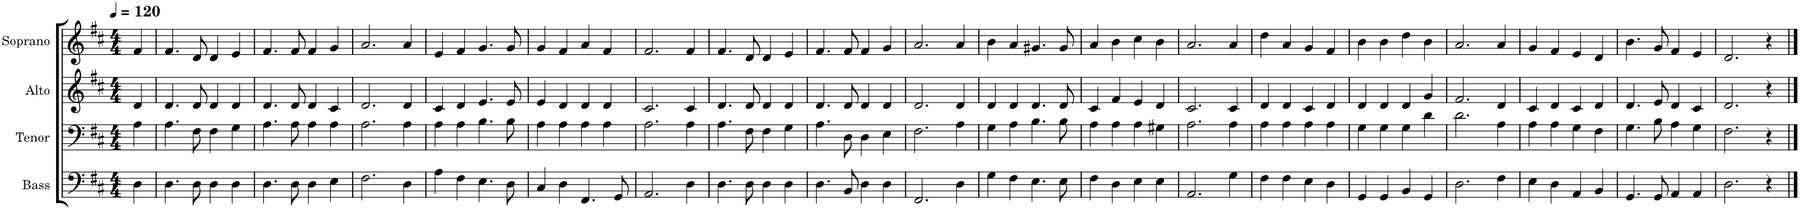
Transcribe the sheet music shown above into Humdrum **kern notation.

**kern	**kern	**kern	**kern
*part4	*part3	*part2	*part1
*staff4	*staff3	*staff2	*staff1
*I"Bass	*I"Tenor	*I"Alto	*I"Soprano
*I'B.	*I'T.	*I'A.	*I'S.
*clefF4	*clefF4	*clefG2	*clefG2
*k[f#c#]	*k[f#c#]	*k[f#c#]	*k[f#c#]
*M4/4	*M4/4	*M4/4	*M4/4
*MM120	*MM120	*MM120	*MM120
=	=	=	=
4D\	4A\	4d/	4f#/
=1	=1	=1	=1
4.D\	4.A\	4.d/	4.f#/
8D\	8F#\	8d/	8d/
4D\	4F#\	4d/	4d/
4D\	4G\	4d/	4e/
=2	=2	=2	=2
4.D\	4.A\	4.d/	4.f#/
8D\	8A\	8d/	8f#/
4D\	4A\	4d/	4f#/
4E\	4A\	4c#/	4g/
=3	=3	=3	=3
2.F#\	2.A\	2.d/	2.a/
4D\	4A\	4d/	4a/
=4	=4	=4	=4
4A\	4A\	4c#/	4e/
4F#\	4A\	4d/	4f#/
4.E\	4.B\	4.e/	4.g/
8D\	8B\	8e/	8g/
=5	=5	=5	=5
4C#/	4A\	4e/	4g/
4D\	4A\	4d/	4f#/
4.FF#/	4A\	4d/	4a/
.	4A\	4d/	4f#/
8GG/	.	.	.
=6	=6	=6	=6
2.AA/	2.A\	2.c#/	2.f#/
4D\	4A\	4c#/	4f#/
=7	=7	=7	=7
4.D\	4.A\	4.d/	4.f#/
8D\	8F#\	8d/	8d/
4D\	4F#\	4d/	4d/
4D\	4G\	4d/	4e/
=8	=8	=8	=8
4.D\	4.A\	4.d/	4.f#/
8BB/	8D\	8d/	8f#/
4D\	4D\	4d/	4f#/
4D\	4E\	4d/	4g/
=9	=9	=9	=9
2.FF#/	2.F#\	2.d/	2.a/
4D\	4A\	4d/	4a/
=10	=10	=10	=10
4G\	4G\	4d/	4b\
4F#\	4A\	4d/	4a/
4.E\	4.B\	4.d/	4.g#X/
8E\	8B\	8d/	8g#/
=11	=11	=11	=11
4F#\	4A\	4c#/	4a/
4D\	4A\	4f#/	4b\
4E\	4A\	4e/	4cc#\
4E\	4G#X\	4d/	4b\
=12	=12	=12	=12
2.AA/	2.A\	2.c#/	2.a/
4G\	4A\	4c#/	4a/
=13	=13	=13	=13
4F#\	4A\	4d/	4dd\
4F#\	4A\	4d/	4a/
4E\	4A\	4c#/	4g/
4D\	4A\	4d/	4f#/
=14	=14	=14	=14
4GG/	4G\	4d/	4b\
4GG/	4G\	4d/	4b\
4BB/	4G\	4d/	4dd\
4GG/	4d\	4g/	4b\
=15	=15	=15	=15
2.D\	2.d\	2.f#/	2.a/
4F#\	4A\	4d/	4a/
=16	=16	=16	=16
4E\	4A\	4c#/	4g/
4D\	4A\	4d/	4f#/
4AA/	4G\	4c#/	4e/
4BB/	4F#\	4d/	4d/
=17	=17	=17	=17
4.GG/	4.G\	4.d/	4.b\
8GG/	8B\	8e/	8g/
4AA/	4A\	4d/	4f#/
4AA/	4G\	4c#/	4e/
=18	=18	=18	=18
2.D\	2.F#\	2.d/	2.d/
4r	4r	4r	4r
==	==	==	==
*-	*-	*-	*-
